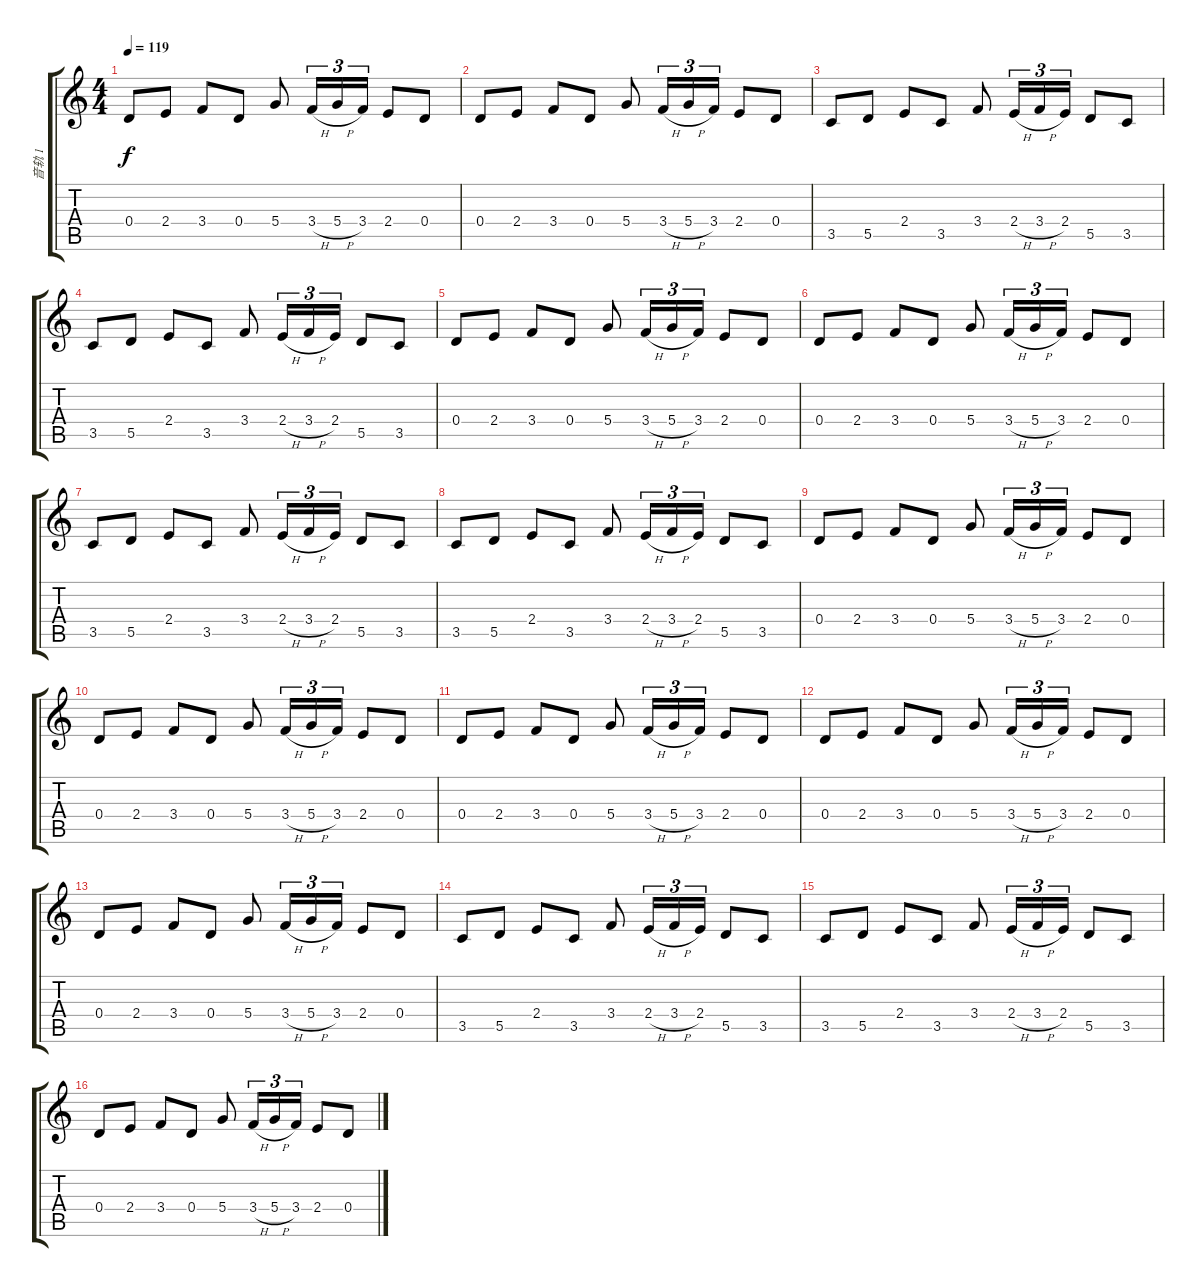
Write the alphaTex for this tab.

\track ("音轨 1" "音轨 1") {instrument overdrivenguitar}
\staff {score tabs}
\tuning (E4 B3 G3 D3 A2 E2) {hide}
\ts (4 4)
\tempo 119
\clef g2
\ks c
0.4.8{dy f} 2.4.8 3.4.8 0.4.8 5.4.8 3.4{h}.16{tu (3 2)} 5.4{h}.16{tu (3 2)} 3.4.16{tu (3 2)} 2.4.8 0.4.8 |
0.4.8 2.4.8 3.4.8 0.4.8 5.4.8 3.4{h}.16{tu (3 2)} 5.4{h}.16{tu (3 2)} 3.4.16{tu (3 2)} 2.4.8 0.4.8 |
3.5.8 5.5.8 2.4.8 3.5.8 3.4.8 2.4{h}.16{tu (3 2)} 3.4{h}.16{tu (3 2)} 2.4.16{tu (3 2)} 5.5.8 3.5.8 |
3.5.8 5.5.8 2.4.8 3.5.8 3.4.8 2.4{h}.16{tu (3 2)} 3.4{h}.16{tu (3 2)} 2.4.16{tu (3 2)} 5.5.8 3.5.8 |
0.4.8 2.4.8 3.4.8 0.4.8 5.4.8 3.4{h}.16{tu (3 2)} 5.4{h}.16{tu (3 2)} 3.4.16{tu (3 2)} 2.4.8 0.4.8 |
0.4.8 2.4.8 3.4.8 0.4.8 5.4.8 3.4{h}.16{tu (3 2)} 5.4{h}.16{tu (3 2)} 3.4.16{tu (3 2)} 2.4.8 0.4.8 |
3.5.8 5.5.8 2.4.8 3.5.8 3.4.8 2.4{h}.16{tu (3 2)} 3.4{h}.16{tu (3 2)} 2.4.16{tu (3 2)} 5.5.8 3.5.8 |
3.5.8 5.5.8 2.4.8 3.5.8 3.4.8 2.4{h}.16{tu (3 2)} 3.4{h}.16{tu (3 2)} 2.4.16{tu (3 2)} 5.5.8 3.5.8 |
0.4.8 2.4.8 3.4.8 0.4.8 5.4.8 3.4{h}.16{tu (3 2)} 5.4{h}.16{tu (3 2)} 3.4.16{tu (3 2)} 2.4.8 0.4.8 |
0.4.8 2.4.8 3.4.8 0.4.8 5.4.8 3.4{h}.16{tu (3 2)} 5.4{h}.16{tu (3 2)} 3.4.16{tu (3 2)} 2.4.8 0.4.8 |
0.4.8 2.4.8 3.4.8 0.4.8 5.4.8 3.4{h}.16{tu (3 2)} 5.4{h}.16{tu (3 2)} 3.4.16{tu (3 2)} 2.4.8 0.4.8 |
0.4.8 2.4.8 3.4.8 0.4.8 5.4.8 3.4{h}.16{tu (3 2)} 5.4{h}.16{tu (3 2)} 3.4.16{tu (3 2)} 2.4.8 0.4.8 |
0.4.8 2.4.8 3.4.8 0.4.8 5.4.8 3.4{h}.16{tu (3 2)} 5.4{h}.16{tu (3 2)} 3.4.16{tu (3 2)} 2.4.8 0.4.8 |
3.5.8 5.5.8 2.4.8 3.5.8 3.4.8 2.4{h}.16{tu (3 2)} 3.4{h}.16{tu (3 2)} 2.4.16{tu (3 2)} 5.5.8 3.5.8 |
3.5.8 5.5.8 2.4.8 3.5.8 3.4.8 2.4{h}.16{tu (3 2)} 3.4{h}.16{tu (3 2)} 2.4.16{tu (3 2)} 5.5.8 3.5.8 |
0.4.8 2.4.8 3.4.8 0.4.8 5.4.8 3.4{h}.16{tu (3 2)} 5.4{h}.16{tu (3 2)} 3.4.16{tu (3 2)} 2.4.8 0.4.8
